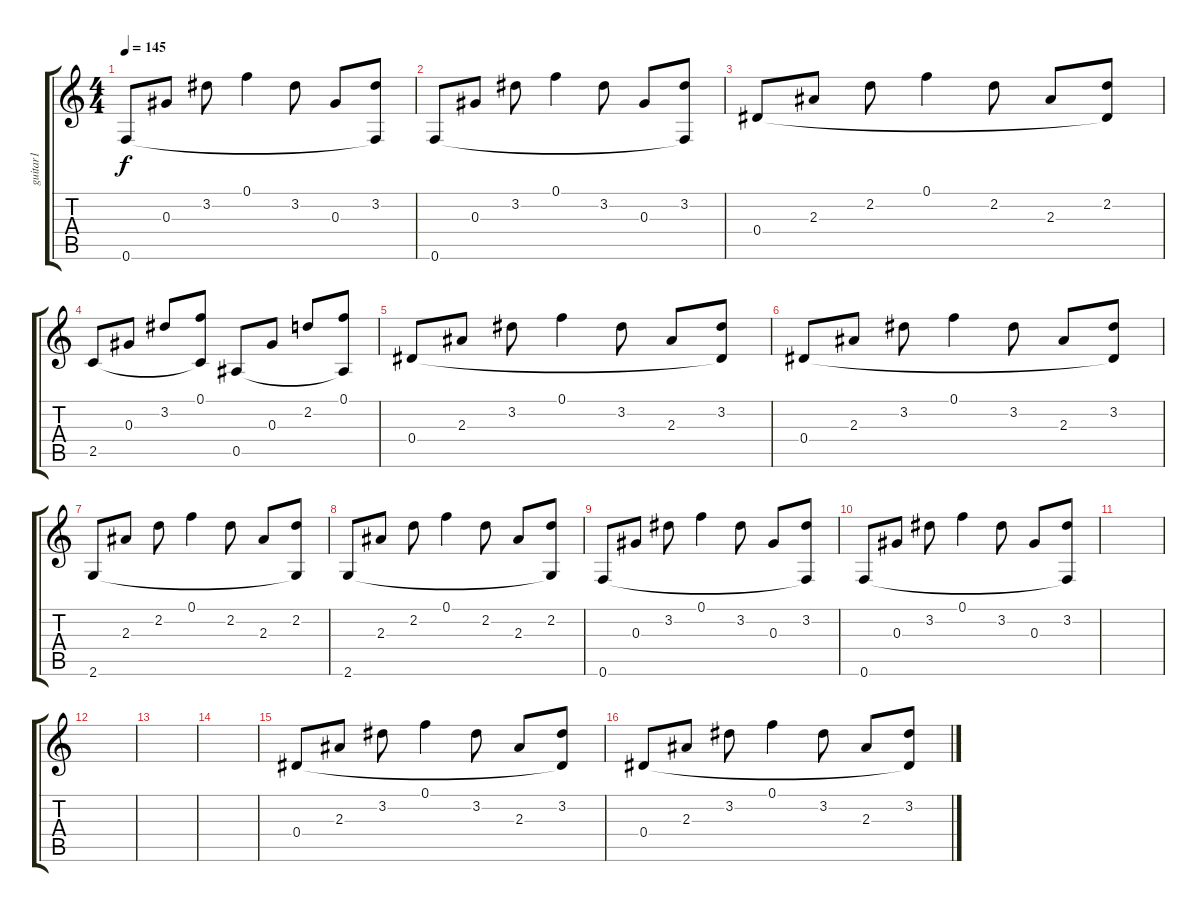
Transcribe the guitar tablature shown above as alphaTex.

\track ("guitar1" "guitar1") {instrument acousticguitarsteel}
\staff {score tabs}
\tuning (F4 C4 Ab3 Eb3 Bb2 F2) {hide}
\ts (4 4)
\tempo 145
\clef g2
\ks c
0.6.8{dy f} 0.3.8 3.2.8 0.1.4 3.2.8 0.3.8 (3.2 0.6{t}).8 |
0.6.8 0.3.8 3.2.8 0.1.4 3.2.8 0.3.8 (3.2 0.6{t}).8 |
0.4.8 2.3.8 2.2.8 0.1.4 2.2.8 2.3.8 (2.2 0.4{t}).8 |
2.5.8 0.3.8 3.2.8 (0.1 2.5{t}).8 0.5.8 0.3.8 2.2.8 (0.1 0.5{t}).8 |
0.4.8 2.3.8 3.2.8 0.1.4 3.2.8 2.3.8 (3.2 0.4{t}).8 |
0.4.8 2.3.8 3.2.8 0.1.4 3.2.8 2.3.8 (3.2 0.4{t}).8 |
2.6.8 2.3.8 2.2.8 0.1.4 2.2.8 2.3.8 (2.2 2.6{t}).8 |
2.6.8 2.3.8 2.2.8 0.1.4 2.2.8 2.3.8 (2.2 2.6{t}).8 |
0.6.8 0.3.8 3.2.8 0.1.4 3.2.8 0.3.8 (3.2 0.6{t}).8 |
0.6.8 0.3.8 3.2.8 0.1.4 3.2.8 0.3.8 (3.2 0.6{t}).8 |
|
|
|
|
0.4.8 2.3.8 3.2.8 0.1.4 3.2.8 2.3.8 (3.2 0.4{t}).8 |
0.4.8 2.3.8 3.2.8 0.1.4 3.2.8 2.3.8 (3.2 0.4{t}).8
